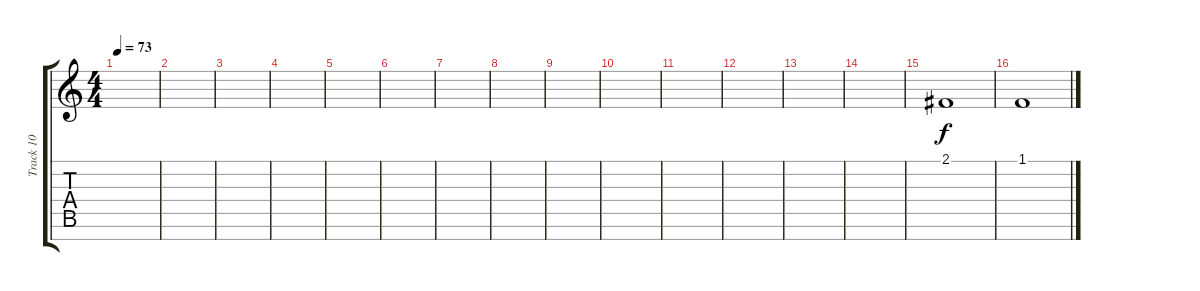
\track ("Track 10" "Track 10") {instrument lead2sawtooth}
\staff {score tabs}
\tuning (E4 B3 G3 D3 A2 E2 B1) {hide}
\ts (4 4)
\tempo 73
\clef g2
\ks c
|
|
|
|
|
|
|
|
|
|
|
|
|
|
2.1.1 |
1.1.1
